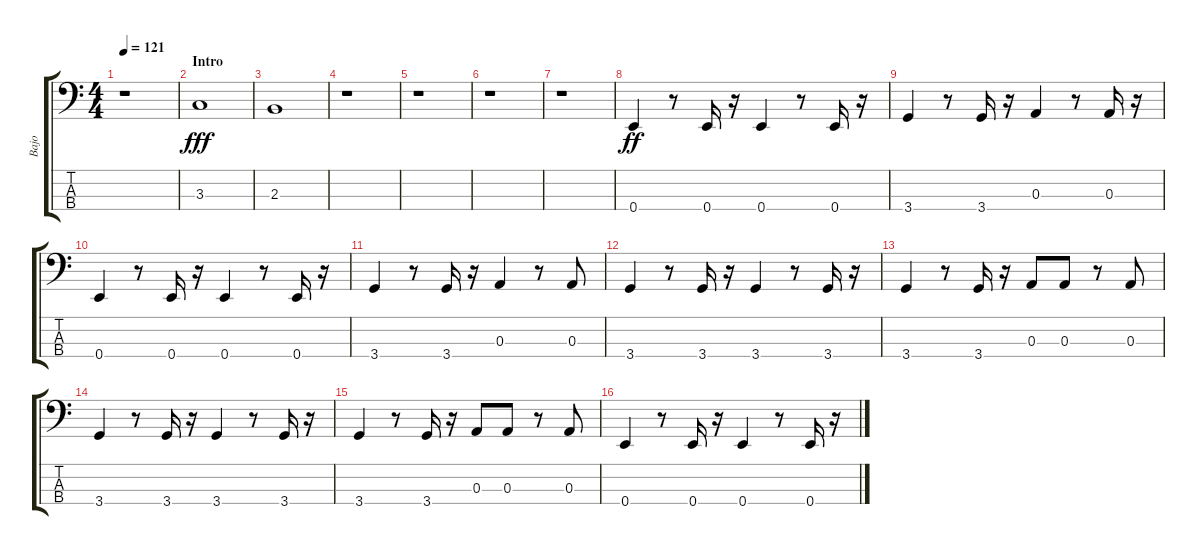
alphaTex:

\track ("Bajo" "Bajo") {instrument electricbasspick}
\staff {score tabs}
\tuning (G2 D2 A1 E1) {hide}
\ts (4 4)
\tempo 121
\clef f4
\ks c
r.1{dy fff instrument electricbasspick} |
\section ("" "Intro")
3.3.1 |
2.3.1 |
r.1 |
r.1 |
r.1 |
r.1 |
0.4.4{dy ff} r.8 0.4.16 r.16 0.4.4 r.8 0.4.16 r.16 |
3.4.4 r.8 3.4.16 r.16 0.3.4 r.8 0.3.16 r.16 |
0.4.4 r.8 0.4.16 r.16 0.4.4 r.8 0.4.16 r.16 |
3.4.4 r.8 3.4.16 r.16 0.3.4 r.8 0.3.8 |
3.4.4 r.8 3.4.16 r.16 3.4.4 r.8 3.4.16 r.16 |
3.4.4 r.8 3.4.16 r.16 0.3.8 0.3.8 r.8 0.3.8 |
3.4.4 r.8 3.4.16 r.16 3.4.4 r.8 3.4.16 r.16 |
3.4.4 r.8 3.4.16 r.16 0.3.8 0.3.8 r.8 0.3.8 |
0.4.4 r.8 0.4.16 r.16 0.4.4 r.8 0.4.16 r.16
